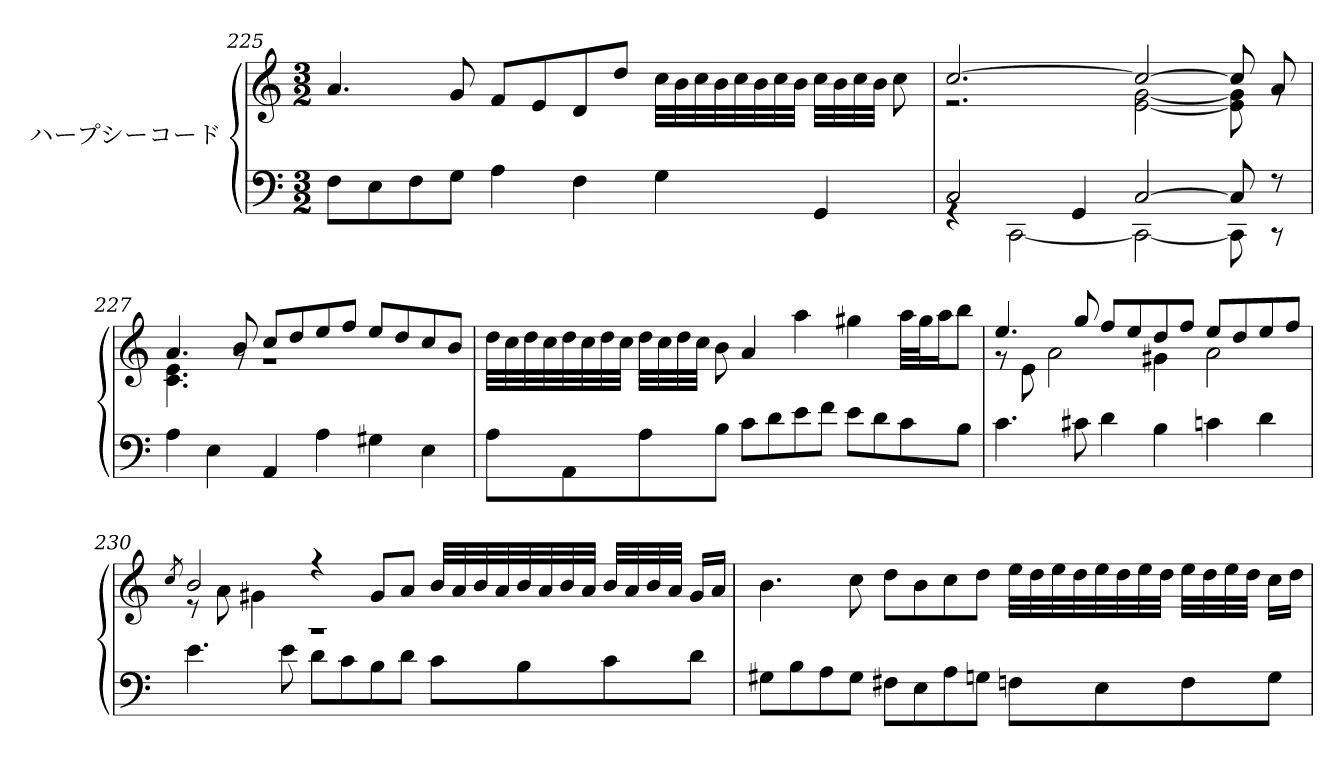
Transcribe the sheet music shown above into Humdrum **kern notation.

**kern	**kern
*part1	*part1
*staff2	*staff1
*I"ハープシーコード	*
*clefF4	*clefG2
*k[]	*k[]
*M3/2	*M3/2
=225	=225
8F\L	4.a/
8E\	.
8F\	.
8G\J	8g/
4A\	8f/L
.	8e/
4F\	8d/
.	8dd/J
4G\	32cc\LLL
.	32b\
.	32cc\
.	32b\
.	32cc\
.	32b\
.	32cc\
.	32b\JJJ
4GG/	32cc\LLL
.	32b\
.	32cc\
.	32b\JJJ
.	8cc\
!!LO:PB:g=z
=226	=226
*^	*^
2C/	4rGG	[2.cc/	2.r
.	[2CC\	.	.
4GG/	.	.	.
[2C/	2CC\_	2cc/_	[2e\ [2g\
8C/]	8CC\]	8cc/]	8e\] 8g\]
8r	8r	8a/	8rg
*v	*v	*	*
=227	=227	=227
4A\	4.a/	4.c\ 4.e\
4E\	.	.
.	8b/	8rg
4AA/	8cc/L	1rg
.	8dd/	.
4A\	8ee/	.
.	8ff/J	.
4G#X\	8ee/L	.
.	8dd/	.
4E\	8cc/	.
.	8b/J	.
*	*v	*v
!!LO:LB:g=z
=228	=228
8A\L	32dd\LLL
.	32cc\
.	32dd\
.	32cc\
8AA\	32dd\
.	32cc\
.	32dd\
.	32cc\JJJ
8A\	32dd\LLL
.	32cc\
.	32dd\
.	32cc\JJJ
8B\J	8b\
8c\L	4a/
8d\	.
8e\	4aa\
8f\J	.
8e\L	4gg#X\
8d\	.
8c\	32aa\LLL
.	32gg#\J
.	16aa\J
8B\J	8bb\J
=229	=229
*	*^
4.c\	4.ee/	8rg
.	.	8e\
.	.	2a\
8c#X\	8gg/	.
4d\	8ff/L	.
.	8ee/	.
4B\	8dd/	4g#X\
.	8ff/J	.
4cn\	8ee/L	2a\
.	8dd/	.
4d\	8ee/	.
.	8ff/J	.
!!LO:LB:g=z	!!
=230	=230	=230
.	8qcc/	.
4.e\	2b/	8r
.	.	8a\
.	.	4g#X\
8e\	.	.
8d\L	4r	1r
8c\	.	.
8B\	8g#/L	.
8d\J	8a/J	.
8c\L	32b/LLL	.
.	32a/	.
.	32b/	.
.	32a/	.
8B\	32b/	.
.	32a/	.
.	32b/	.
.	32a/JJJ	.
8c\	32b/LLL	.
.	32a/	.
.	32b/	.
.	32a/JJJ	.
8d\J	16g#/LL	.
.	16a/JJ	.
*	*v	*v
!!LO:LB:g=z
=231	=231
8G#X\L	4.b\
8B\	.
8A\	.
8G#\J	8cc\
8F#X\L	8dd\L
8E\	8b\
8A\	8cc\
8Gn\J	8dd\J
8Fn\L	32ee\LLL
.	32dd\
.	32ee\
.	32dd\
8E\	32ee\
.	32dd\
.	32ee\
.	32dd\JJJ
8F\	32ee\LLL
.	32dd\
.	32ee\
.	32dd\JJJ
8G\J	16cc\LL
.	16dd\JJ
=	=
*-	*-
